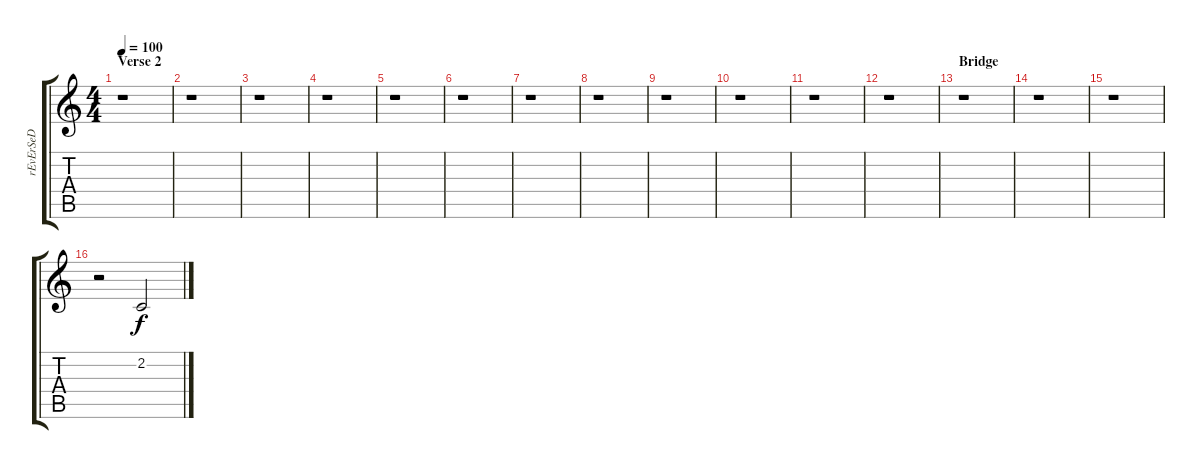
\track ("rEvErSeD" "rEvErSeD") {instrument reversecymbal}
\staff {score tabs}
\tuning (Eb4 Bb3 Gb3 Db3 Ab2 Eb2) {hide}
\ts (4 4)
\section ("" "Verse 2")
\tempo 100
\clef g2
\ks c
r.1{dy f} |
r.1 |
r.1 |
r.1 |
r.1 |
r.1 |
r.1 |
r.1 |
r.1 |
r.1 |
r.1 |
r.1 |
\section ("" "Bridge")
r.1 |
r.1 |
r.1 |
r.2 2.2.2
